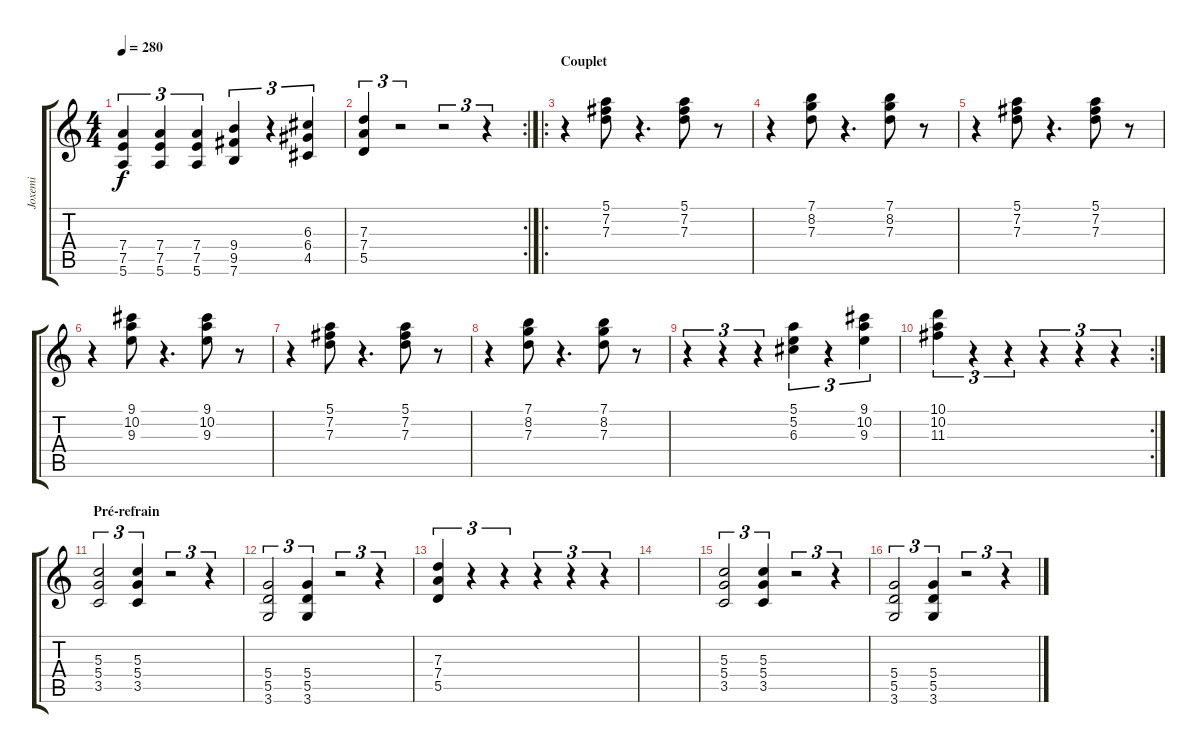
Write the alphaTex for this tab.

\track ("Joxemi" "Joxemi") {instrument overdrivenguitar}
\staff {score tabs}
\tuning (E4 B3 G3 D3 A2 E2) {hide}
\ts (4 4)
\tempo 280
\clef g2
\ks c
(7.4 7.5 5.6).4{tu (3 2) dy f} (7.4 7.5 5.6).4{tu (3 2)} (7.4 7.5 5.6).4{tu (3 2)} (9.4 9.5 7.6).4{tu (3 2)} r.4{tu (3 2)} (6.3 6.4 4.5).4{tu (3 2)} |
\rc 2
(7.3 7.4 5.5).4{tu (3 2)} r.2{tu (3 2)} r.2{tu (3 2)} r.4{tu (3 2)} |
\ro
\section ("" "Couplet")
r.4 (5.1 7.2 7.3).8 r.4{d} (5.1 7.2 7.3).8 r.8 |
r.4 (7.1 8.2 7.3).8 r.4{d} (7.1 8.2 7.3).8 r.8 |
r.4 (5.1 7.2 7.3).8 r.4{d} (5.1 7.2 7.3).8 r.8 |
r.4 (9.1 10.2 9.3).8 r.4{d} (9.1 10.2 9.3).8 r.8 |
r.4 (5.1 7.2 7.3).8 r.4{d} (5.1 7.2 7.3).8 r.8 |
r.4 (7.1 8.2 7.3).8 r.4{d} (7.1 8.2 7.3).8 r.8 |
r.4{tu (3 2)} r.4{tu (3 2)} r.4{tu (3 2)} (5.1 5.2 6.3).4{tu (3 2)} r.4{tu (3 2)} (9.1 10.2 9.3).4{tu (3 2)} |
\rc 2
(10.1 10.2 11.3).4{tu (3 2)} r.4{tu (3 2)} r.4{tu (3 2)} r.4{tu (3 2)} r.4{tu (3 2)} r.4{tu (3 2)} |
\section ("" "Pré-refrain")
(5.3 5.4 3.5).2{tu (3 2)} (5.3 5.4 3.5).4{tu (3 2)} r.2{tu (3 2)} r.4{tu (3 2)} |
(5.4 5.5 3.6).2{tu (3 2)} (5.4 5.5 3.6).4{tu (3 2)} r.2{tu (3 2)} r.4{tu (3 2)} |
(7.3 7.4 5.5).4{tu (3 2)} r.4{tu (3 2)} r.4{tu (3 2)} r.4{tu (3 2)} r.4{tu (3 2)} r.4{tu (3 2)} |
|
(5.3 5.4 3.5).2{tu (3 2)} (5.3 5.4 3.5).4{tu (3 2)} r.2{tu (3 2)} r.4{tu (3 2)} |
(5.4 5.5 3.6).2{tu (3 2)} (5.4 5.5 3.6).4{tu (3 2)} r.2{tu (3 2)} r.4{tu (3 2)}
